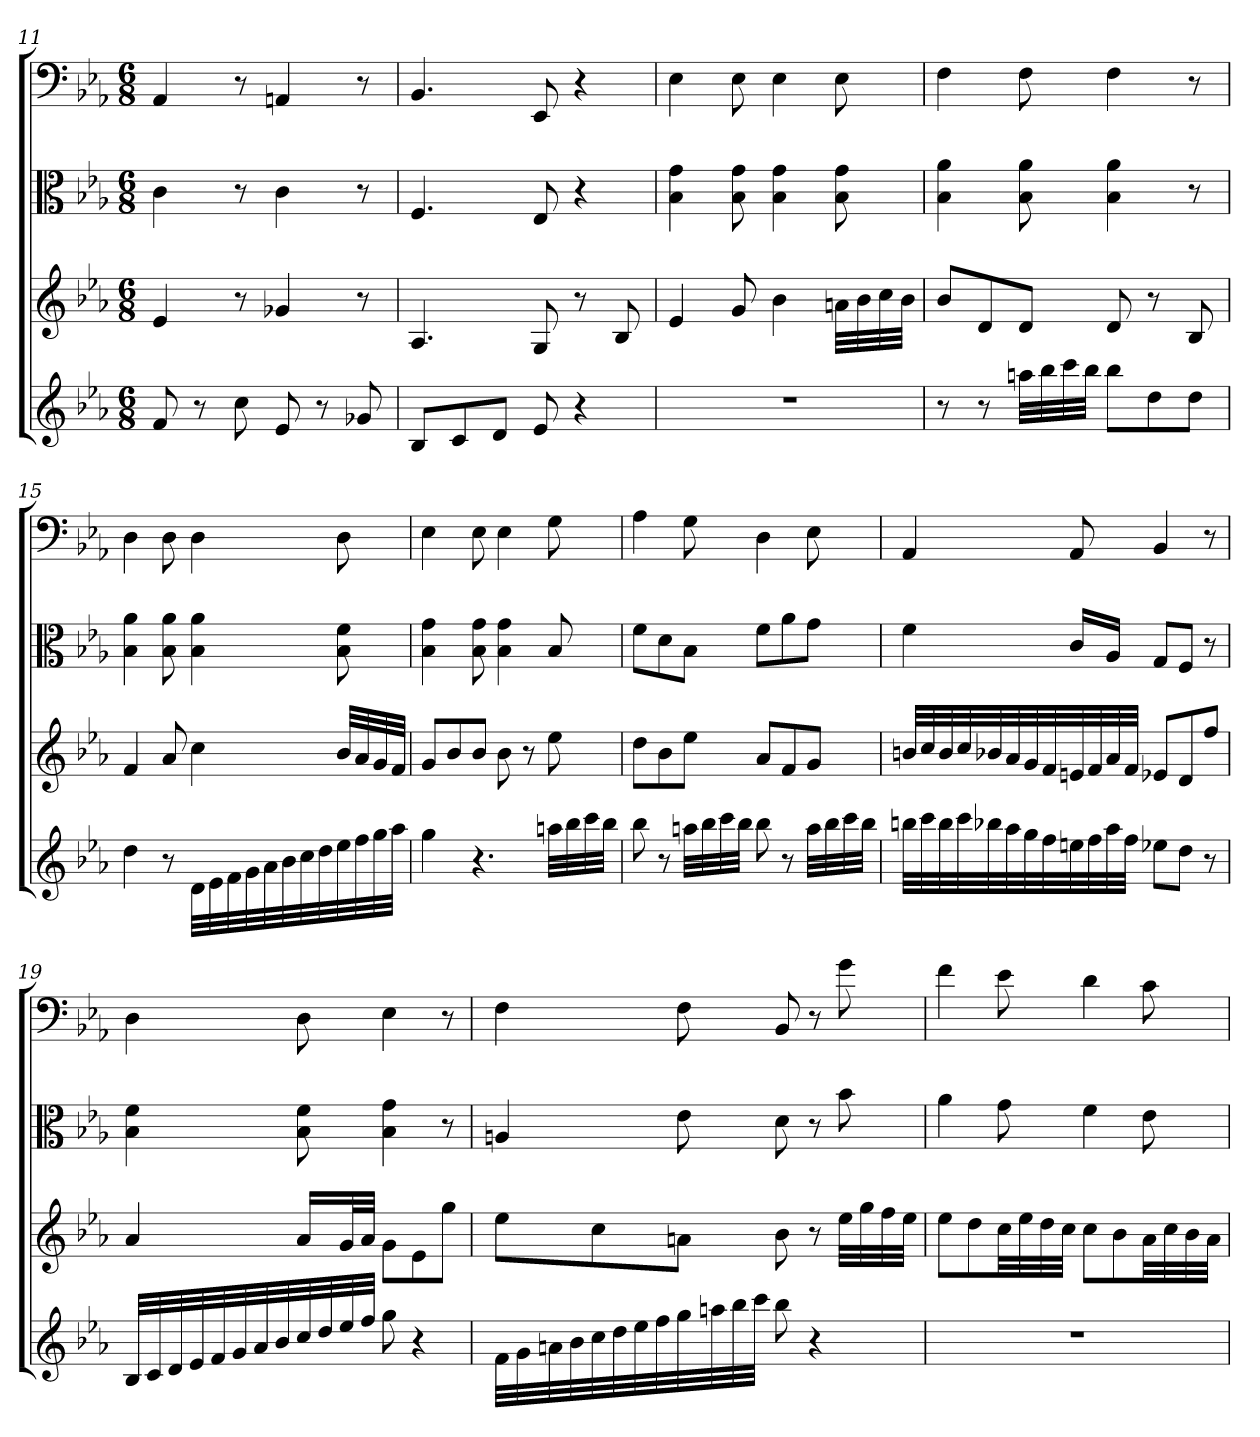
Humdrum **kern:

**kern	**kern	**kern	**kern
*part4	*part3	*part2	*part1
*staff4	*staff3	*staff2	*staff1
*	*	*clefC3	*clefF4
*k[b-e-a-]	*k[b-e-a-]	*k[b-e-a-]	*k[b-e-a-]
*E-:	*E-:	*E-:	*E-:
*M6/8	*M6/8	*M6/8	*M6/8
=11	=11	=11	=11
8f	4e-	4c	4AA-
8r	.	.	.
8cc	8r	8r	8r
8e-	4g-X	4c	4AAn
8r	.	.	.
8g-X	8r	8r	8r
=12	=12	=12	=12
8B-L	4.A-	4.F	4.BB-
8c	.	.	.
8dJ	.	.	.
8e-	8G	8E-	8EE-
4r	8r	4r	4r
.	8B-	.	.
=13	=13	=13	=13
2.r	4e-	4B- 4g	4E-
.	8g	8B- 8g	8E-
.	4b-	4B- 4g	4E-
.	32anLLL	8B- 8g	8E-
.	32b-	.	.
.	32cc	.	.
.	32b-JJJ	.	.
=14	=14	=14	=14
8r	8b-L	4B- 4a-	4F
8r	8d	.	.
32aanLLL	8dJ	8B- 8a-	8F
32bb-	.	.	.
32ccc	.	.	.
32bb-JJJ	.	.	.
8bb-L	8d	4B- 4a-	4F
8dd	8r	.	.
8ddJ	8B-	8r	8r
=15	=15	=15	=15
4dd	4f	4B- 4a-	4D
8r	8a-	8B- 8a-	8D
32dLLL	4cc	4B- 4a-	4D
32e-	.	.	.
32f	.	.	.
32g	.	.	.
32a-	.	.	.
32b-	.	.	.
32cc	.	.	.
32dd	.	.	.
32ee-	32b-LLL	8B- 8f	8D
32ff	32a-	.	.
32gg	32g	.	.
32aa-JJJ	32fJJJ	.	.
=16	=16	=16	=16
4gg	8gL	4B- 4g	4E-
.	8b-	.	.
4.r	8b-J	8B- 8g	8E-
.	8b-	4B- 4g	4E-
.	8r	.	.
32aanLLL	8ee-	8B-	8G
32bb-	.	.	.
32ccc	.	.	.
32bb-JJJ	.	.	.
=17	=17	=17	=17
8bb-	8ddL	8f\L	4A-
8r	8b-	8d\	.
32aanLLL	8ee-J	8B-\J	8G
32bb-	.	.	.
32ccc	.	.	.
32bb-JJJ	.	.	.
8bb-	8a-L	8f\L	4D
8r	8f	8a-\	.
32aaLLL	8gJ	8g\J	8E-
32bb-	.	.	.
32ccc	.	.	.
32bb-JJJ	.	.	.
=18	=18	=18	=18
32bbnLLL	32bnLLL	4f	4AA-
32ccc	32cc	.	.
32bb	32b	.	.
32ccc	32cc	.	.
32bb-X	32b-X	.	.
32aa-	32a-	.	.
32gg	32g	.	.
32ff	32f	.	.
32een	32en	16c/LL	8AA-
32ff	32f	.	.
32aa-	32a-	16A-/JJ	.
32ffJJJ	32fJJJ	.	.
8ee-XL	8e-XL	8G/L	4BB-
8ddJ	8d	8F/J	.
8r	8ffJ	8r	8r
=19	=19	=19	=19
32B-LLL	4a-	4B- 4f	4D
32c	.	.	.
32d	.	.	.
32e-	.	.	.
32f	.	.	.
32g	.	.	.
32a-	.	.	.
32b-	.	.	.
32cc	16a-LL	8B- 8f	8D
32dd	.	.	.
32ee-	32gL	.	.
32ffJJJ	32a-JJJ	.	.
8gg	8gL	4B- 4g	4E-
4r	8e-	.	.
.	8ggJ	8r	8r
=20	=20	=20	=20
32fLLL	8ee-L	4An	4F
32g	.	.	.
32an	.	.	.
32b-	.	.	.
32cc	8cc	.	.
32dd	.	.	.
32ee-	.	.	.
32ff	.	.	.
32gg	8anJ	8e-	8F
32aan	.	.	.
32bb-	.	.	.
32cccJJJ	.	.	.
8bb-	8b-	8d	8BB-
4r	8r	8r	8r
.	32ee-LLL	8b-	8g
.	32gg	.	.
.	32ff	.	.
.	32ee-JJJ	.	.
=21	=21	=21	=21
2.r	8ee-L	4a-	4f
.	8dd	.	.
.	32ccLL	8g	8e-
.	32ee-	.	.
.	32dd	.	.
.	32ccJJJ	.	.
.	8ccL	4f	4d
.	8b-	.	.
.	32a-LL	8e-	8c
.	32cc	.	.
.	32b-	.	.
.	32a-JJJ	.	.
=	=	=	=
*-	*-	*-	*-
